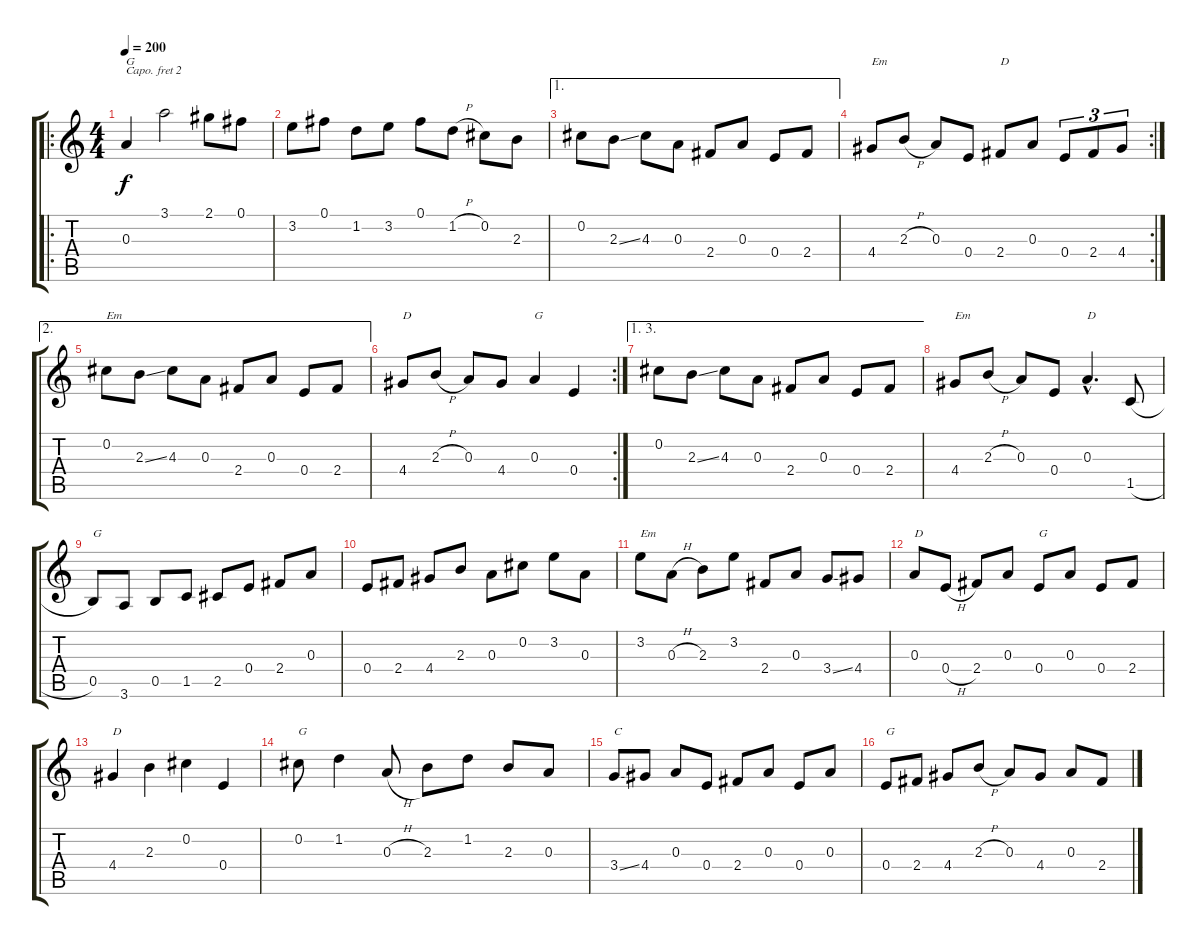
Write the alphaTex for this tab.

\track "" {instrument acousticguitarnylon}
\staff {score tabs}
\capo 2
\tuning (E4 B3 G3 D3 A2 E2) {hide}
\ro
\ts (4 4)
\tempo 200
\clef g2
\ks c
0.3.4{txt "G" dy f instrument acousticguitarnylon} 3.1.2 2.1.8 0.1.8 |
3.2.8 0.1.8 1.2.8 3.2.8 0.1.8 1.2{h}.8 0.2.8 2.3.8 |
\ae 1
0.2.8 2.3{ss}.8 4.3.8 0.3.8 2.4.8 0.3.8 0.4.8 2.4.8 |
\rc 2
4.4.8{txt "Em"} 2.3{h}.8 0.3.8 0.4.8 2.4.8{txt "D"} 0.3.8 0.4.8{tu (3 2)} 2.4.8{tu (3 2)} 4.4.8{tu (3 2)} |
\ae 2
0.2.8{txt "Em"} 2.3{ss}.8 4.3.8 0.3.8 2.4.8 0.3.8 0.4.8 2.4.8 |
\rc 2
4.4.8{txt "D"} 2.3{h}.8 0.3.8 4.4.8 0.3.4{txt "G"} 0.4.4 |
\ae (1 3)
0.2.8 2.3{ss}.8 4.3.8 0.3.8 2.4.8 0.3.8 0.4.8 2.4.8 |
4.4.8{txt "Em"} 2.3{h}.8 0.3.8 0.4.8 0.3{hac}.4{d txt "D"} 1.5{h}.8 |
0.5.8{txt "G"} 3.6.8 0.5.8 1.5.8 2.5.8 0.4.8 2.4.8 0.3.8 |
0.4.8 2.4.8 4.4.8 2.3.8 0.3.8 0.2.8 3.2.8 0.3.8 |
3.2.8{txt "Em"} 0.3{h}.8 2.3.8 3.2.8 2.4.8 0.3.8 3.4{ss}.8 4.4.8 |
0.3.8{txt "D"} 0.4{h}.8 2.4.8 0.3.8 0.4.8{txt "G"} 0.3.8 0.4.8 2.4.8 |
4.4.4{txt "D"} 2.3.4 0.2.4 0.4.4 |
0.2.8{txt "G"} 1.2.4 0.3{h}.8 2.3.8 1.2.8 2.3.8 0.3.8 |
3.4{ss}.8{txt "C"} 4.4.8 0.3.8 0.4.8 2.4.8 0.3.8 0.4.8 0.3.8 |
0.4.8{txt "G"} 2.4.8 4.4.8 2.3{h}.8 0.3.8 4.4.8 0.3.8 2.4{h}.8
